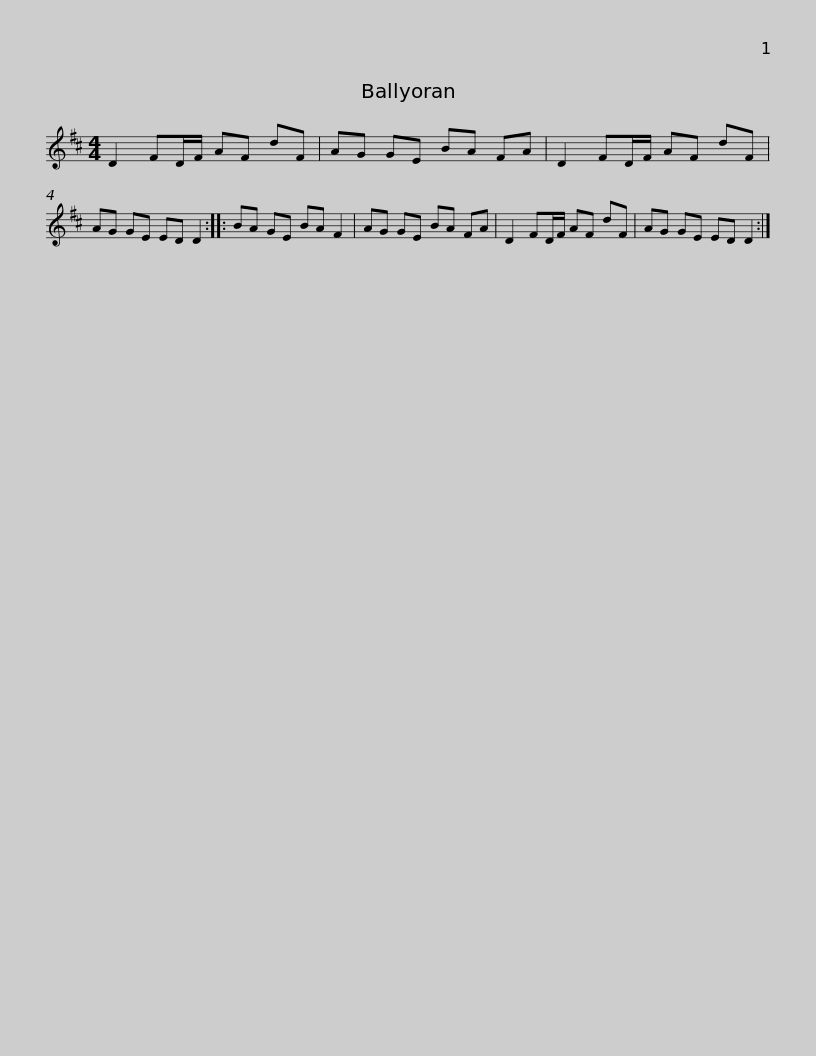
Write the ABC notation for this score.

X:1
L:1/8
M:4/4
I:linebreak $
K:D
V:1 treble
V:1
 D2 FD/F/ AF dF | AG GE BA FA | D2 FD/F/ AF dF | AG GE ED D2 :: BA GE BA F2 |$ %5
 AG GE BA FA | D2 FD/F/ AF dF | AG GE ED D2 :| %8
